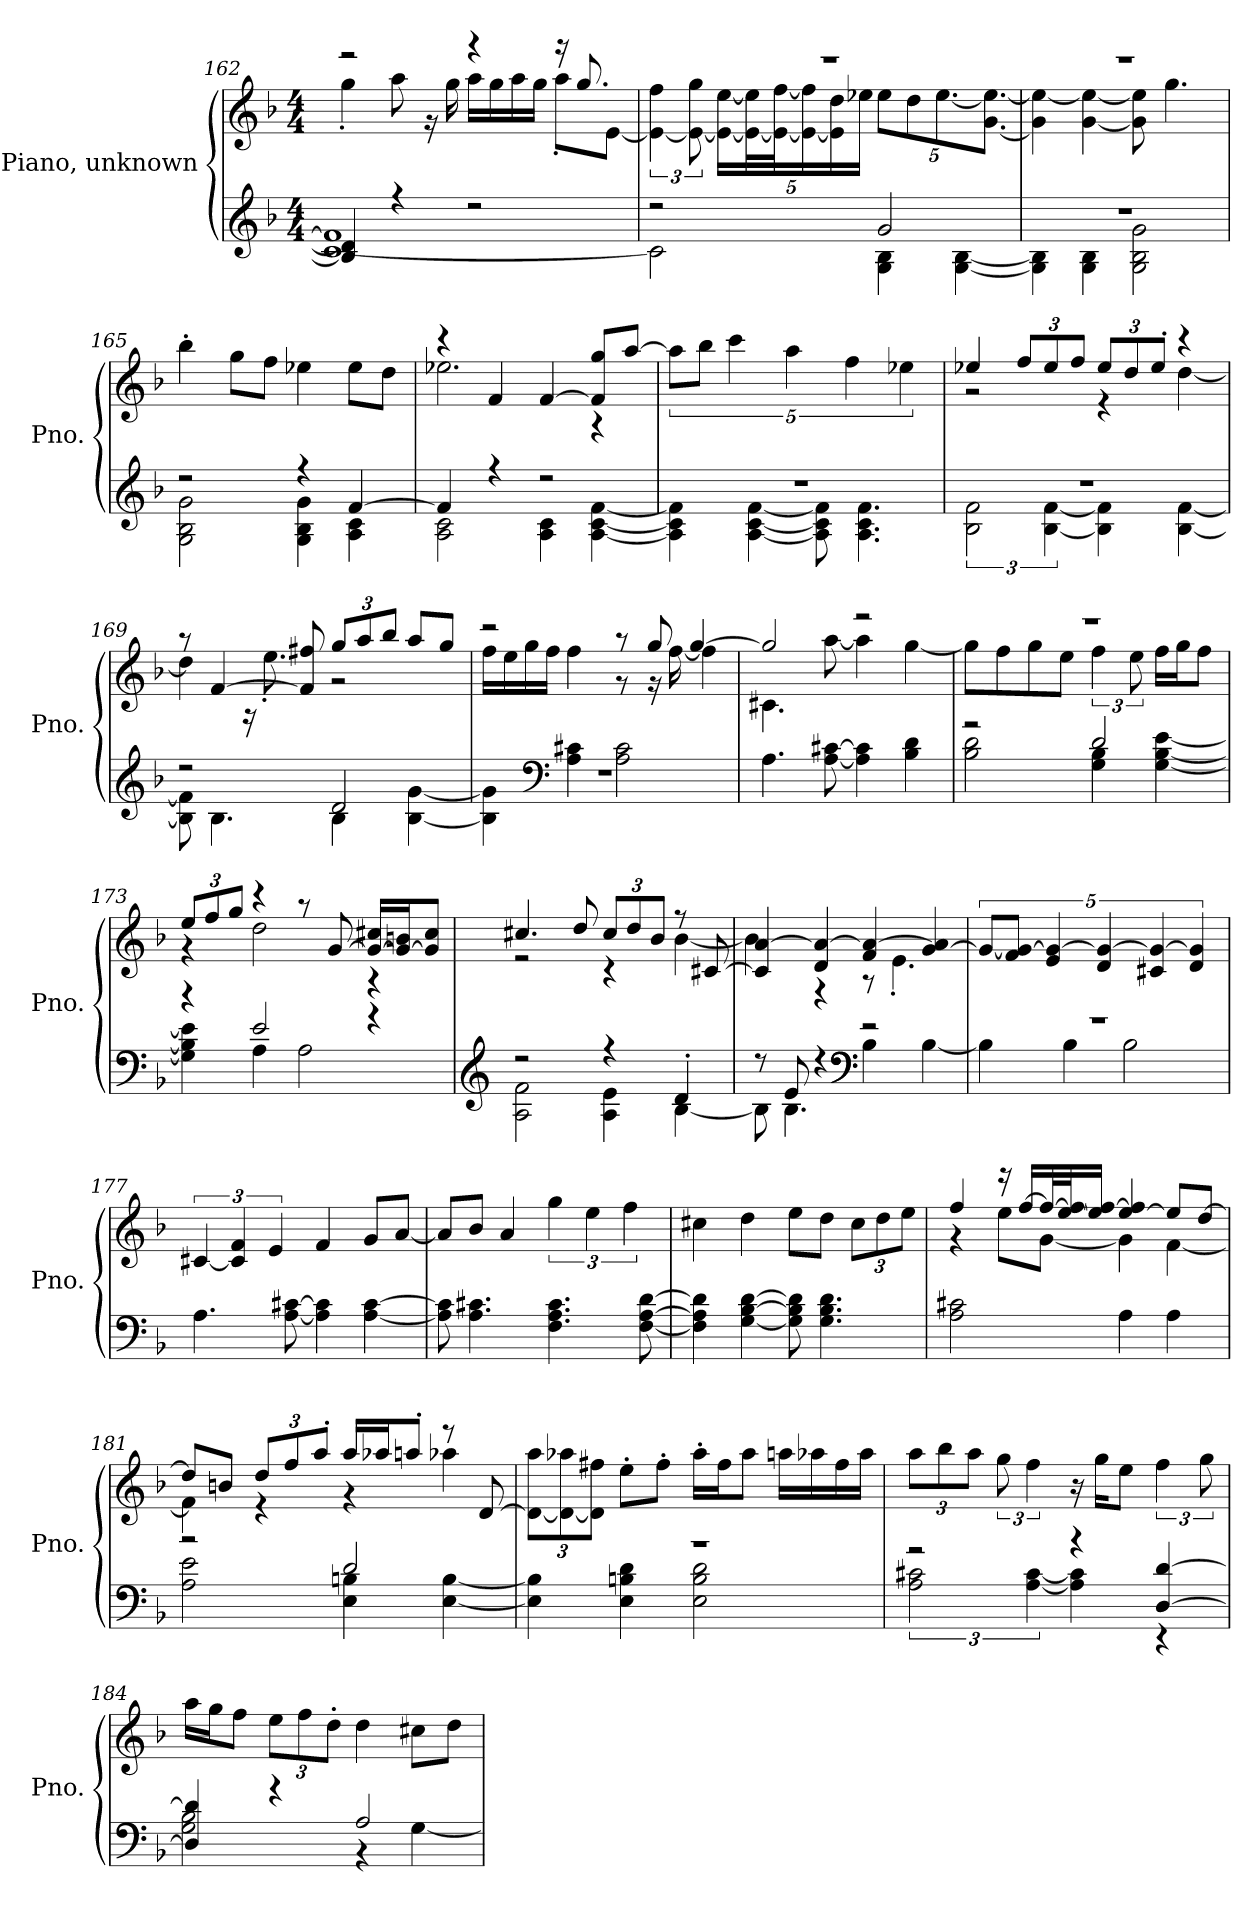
**kern	**kern
*part1	*part1
*staff2	*staff1
*I"Piano, unknown	*
*I'Pno.	*
*clefG2	*clefG2
*k[b-]	*k[b-]
*M4/4	*M4/4
=162	=162
*^	*^
4B-/] 4d/]	[1c 1f]	2r	4gg'\
4r	.	.	8aa\
.	.	.	16r
.	.	.	16gg\
2r	.	4r	16aa\LL
.	.	.	16gg\
.	.	.	16aa\
.	.	.	16gg\JJ
.	.	16r	8aa'\L
.	.	8.gg/	.
.	.	.	[8e\J
=163	=163	=163	=163
2r	2c\]	1r	6e\_ 6ff\
.	.	.	12e\_ 12gg\
*	*	*	*Xbrackettup
.	.	.	20e\_ [20ee\LL
.	.	.	40e\_ 40ee\]L
.	.	.	40e\_ [40ff\J
.	.	.	20e\_ 20ff\]
.	.	.	20e\] 20dd\
.	.	.	20ee-X\JJ
2g/	4G\ 4B-\	.	10ee-\L
.	.	.	10dd\
.	.	.	[10.ee-\
.	[4G\ [4B-\	.	.
.	.	.	[10.g\ 10.ee-\_J
!!LO:LB:g=z	!!
=164	=164	=164	=164
1r	4G\] 4B-\]	1r	4g\] 4ee-\_
.	4G\ 4B-\	.	[4g\ 4ee-\_
.	2G\ 2B-\ 2g\	.	8g\] 8ee-\]
.	.	.	4.gg\
*	*	*v	*v
=165	=165	=165
2r	2G\ 2B-\ 2g\	4bb-'\
.	.	8gg\L
.	.	8ff\J
4r	4G\ 4B-\ 4g\	4ee-X\
[4f/	4A\ 4c\	8ee-\L
.	.	8dd\J
=166	=166	=166
*	*	*^
4f/]	2A\ 2c\	4r	2.ee-X\
4r	.	4f/	.
2r	4A\ 4c\	[4f/	.
.	[4A\ [4c\ [4f\	8f/] 8gg/L	4r
.	.	[8aa/J	.
*	*	*v	*v
=167	=167	=167
*	*	*brackettup
1r	4A\] 4c\] 4f\]	10aa\L]
.	.	10bb-\J
.	.	5ccc\
.	[4A\ [4c\ [4f\	.
.	.	5aa\
.	8A\] 8c\] 8f\]	.
.	.	5ff\
.	4.A\ 4.c\ 4.f\	.
.	.	5ee-X\
=168	=168	=168
*	*	*^
1r	3B-\ 3f\	4ee-X/	2r
*	*	*Xbrackettup	*
.	.	12ff/L	.
.	[6B-\ [6f\	12ee-/	.
.	.	12ff/J	.
.	4B-\] 4f\]	12ee-/L	4r
.	.	12dd/	.
.	.	12ee-'/J	.
.	[4B-\ [4f\	4r	[4dd\
!!LO:LB:g=z	!!
=169	=169	=169	=169
2r	8B-\] 8f\]	8r	4dd\]
.	4.B-\	[4f/	.
.	.	.	16r
.	.	.	8.ee'\
.	.	8f/] 8ff#X/	.
2d/	4B-\	12gg/L	2r
.	.	12aa/	.
.	.	12bb-/J	.
.	[4B-\ [4g\	8aa/L	.
.	.	8gg/J	.
=170	=170	=170	=170
1r	4B-\] 4g\]	2r	16ff\LL
.	.	.	16ee\
.	.	.	16gg\
.	.	.	16ff\JJ
*clefF4	*	*	*
.	4A\ 4c#X\	.	4ff\
.	2A\ 2c#\	8r	8r
.	.	8gg/	16r
.	.	.	[16ff\
.	.	[4gg/	4ff\]
*v	*v	*	*
=171	=171	=171
4.A\	2gg/]	4.c#X\
[8A\ [8c#X\	.	[8aa\
4A\] 4c#\]	2r	4aa\]
4B-\ 4d\	.	[4gg\
=172	=172	=172
*^	*	*
2r	2B-\ 2d\	1r	8gg\L]
.	.	.	8ff\
.	.	.	8gg\
.	.	.	8ee\J
*	*	*	*brackettup
2d/	4G\ 4B-\	.	6ff\
.	.	.	12ee\
.	[4G\ [4B-\ [4e\	.	16ff\LL
.	.	.	16gg\J
.	.	.	8ff\J
!!LO:LB:g=z	!!
=173	=173	=173	=173
*	*	*Xbrackettup	*
4r	4G\] 4B-\] 4e\]	12ee/L	4r
.	.	12ff/	.
.	.	12gg/J	.
2e/	4A\	4r	2dd\
.	2A\	8r	.
.	.	[8g/	.
4r	.	16g/_ 16cc#X/LL	4r
.	.	16g/_ 16bn/J	.
.	.	8g/] 8cc#/J	.
=174	=174	=174	=174
*clefG2	*	*	*
2r	2A\ 2f\	4.cc#X/	2r
.	.	8dd/	.
4r	4A\ 4e\	12cc#/L	4r
.	.	12dd/	.
.	.	12b-/J	.
4d'/	[4B-\	8r	[4b-\
.	.	[8c#X/	.
=175	=175	=175	=175
8r	8B-\]	4c#/] [4a/	4b-\]
8e/	4.B-\	.	.
4r	.	4d/ 4a/_	4r
*clefF4	*	*	*
2r	4B-\	4f/ 4a/_	8r
.	.	.	4.e'\
.	[4B-\	[4g/ 4a/]	.
*	*	*v	*v
=176	=176	=176
*	*	*brackettup
1r	4B-\]	10g/L_
.	.	10f/ 10g/_J
.	.	5e/ 5g/_
.	4B-\	.
.	.	5d/ 5g/_
.	2B-\	.
.	.	5c#X/ 5g/_
.	.	5d/ 5g/]
*v	*v	*
!!LO:PB:g=z
=177	=177
4.A\	[6c#X/
.	6c#/] 6f/
.	6e/
[8A\ [8c#X\	.
4A\] 4c#\]	4f/
[4A\ [4c#\	8g/L
.	[8a/J
=178	=178
8A\] 8c#\]	8a/L]
4.A\ 4.c#X\	8b-/J
.	4a/
4.F\ 4.A\ 4.c#\	6gg\
.	6ee\
.	6ff\
[8F\ [8A\ [8d\	.
=179	=179
4F\] 4A\] 4d\]	4cc#X\
[4G\ [4B-\ [4d\	4dd\
8G\] 8B-\] 8d\]	8ee\L
4.G\ 4.B-\ 4.d\	8dd\J
*	*Xbrackettup
.	12cc#\L
.	12dd\
.	12ee\J
=180	=180
*	*^
2A\ 2c#X\	4ff/	4r
.	16r	8ee\L
.	[16ff/LL	.
.	32ff/L_	[8g\J
.	[32ee/ 32ff/]J	.
.	16ee/] [16ff/JJ	.
4A\	[4ee/ 4ff/]	4g\]
4A\	8ee/L]	[4f\
.	[8dd/J	.
!!LO:LB:g=z	!!
=181	=181	=181
*^	*	*
2r	2A\ 2e\	8dd/L]	4f\]
.	.	8bn/J	.
.	.	12dd/L	4r
.	.	12ff/	.
.	.	12aa'/J	.
2d/	4E\ 4Bn\	16aa/LL	4r
.	.	16aa-X/J	.
.	.	8aan'/J	.
.	[4E\ [4B\	8r	4aa-X\
.	.	[8d/	.
*	*	*v	*v
=182	=182	=182
1r	4E\] 4B\]	12d\_ 12aa\L
.	.	12d\_ 12aa-X\
.	.	12d\] 12ff#X\J
.	4E\ 4Bn\ 4d\	8ee'\L
.	.	8ff#'\J
.	2E\ 2B\ 2d\	16aa-'\LL
.	.	16ff#\J
.	.	8aa-\J
.	.	16aan\LL
.	.	16aa-X\
.	.	16ff#\
.	.	16aa-\JJ
=183	=183	=183
2r	3A\ 3c#X\	12aa\L
.	.	12bb-\
.	.	12aa\J
*	*	*brackettup
.	.	12gg\
.	[6A\ [6c#\	6ff\
4r	4A\] 4c#\]	16r
.	.	16gg\KL
.	.	8ee\J
[4D/ [4d/	4r	6ff\
.	.	12gg\
!!LO:LB:g=z
=184	=184	=184
4D/] 4d/]	2G\ 2B-\	16aa\LL
.	.	16gg\J
.	.	8ff\J
*	*	*Xbrackettup
4r	.	12ee\L
.	.	12ff\
.	.	12dd'\J
2A/	4r	4dd\
.	[4G\	8cc#X\L
.	.	8dd\J
*v	*v	*
=	=
*-	*-
